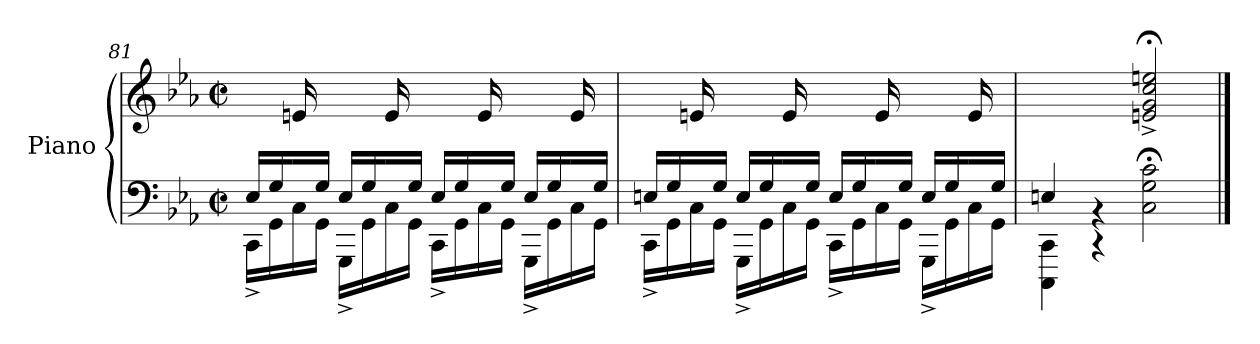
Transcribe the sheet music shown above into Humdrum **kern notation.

**kern	**kern
*part1	*part1
*staff2	*staff1
*I"Piano	*
*I'Pno.	*
!!LO:LB:g=z
*clefF4	*clefG2
*k[b-e-a-]	*k[b-e-a-]
*M2/2	*M2/2
*met(c|)	*met(c|)
=81	=81
*^	*
16E-/LL	16CC^\LL	8ryy
16G/	16GG\	.
16ryy	16C\	16en/
16G/JJ	16GG\JJ	8.ryy
16E-/LL	16GGG^\LL	.
16G/	16GG\	.
16ryy	16C\	16e/
16G/JJ	16GG\JJ	8.ryy
16E-/LL	16CC^\LL	.
16G/	16GG\	.
16ryy	16C\	16e/
16G/JJ	16GG\JJ	8.ryy
16E-/LL	16GGG^\LL	.
16G/	16GG\	.
16ryy	16C\	16e/
16G/JJ	16GG\JJ	16ryy
=82	=82	=82
16En/LL	16CC^\LL	8ryy
16G/	16GG\	.
16ryy	16C\	16en/
16G/JJ	16GG\JJ	8.ryy
16E/LL	16GGG^\LL	.
16G/	16GG\	.
16ryy	16C\	16e/
16G/JJ	16GG\JJ	8.ryy
16E/LL	16CC^\LL	.
16G/	16GG\	.
16ryy	16C\	16e/
16G/JJ	16GG\JJ	8.ryy
16E/LL	16GGG^\LL	.
16G/	16GG\	.
16ryy	16C\	16e/
16G/JJ	16GG\JJ	16ryy
=83	=83	=83
4En/	4CCC\ 4CC\	2ryy
4rBB	4rCC	.
2C\;< 2G\;< 2c\;<	2ryy	2en/;<^ 2g/;<^ 2cc/;<^ 2een/;<^
*v	*v	*
==	==
*-	*-
